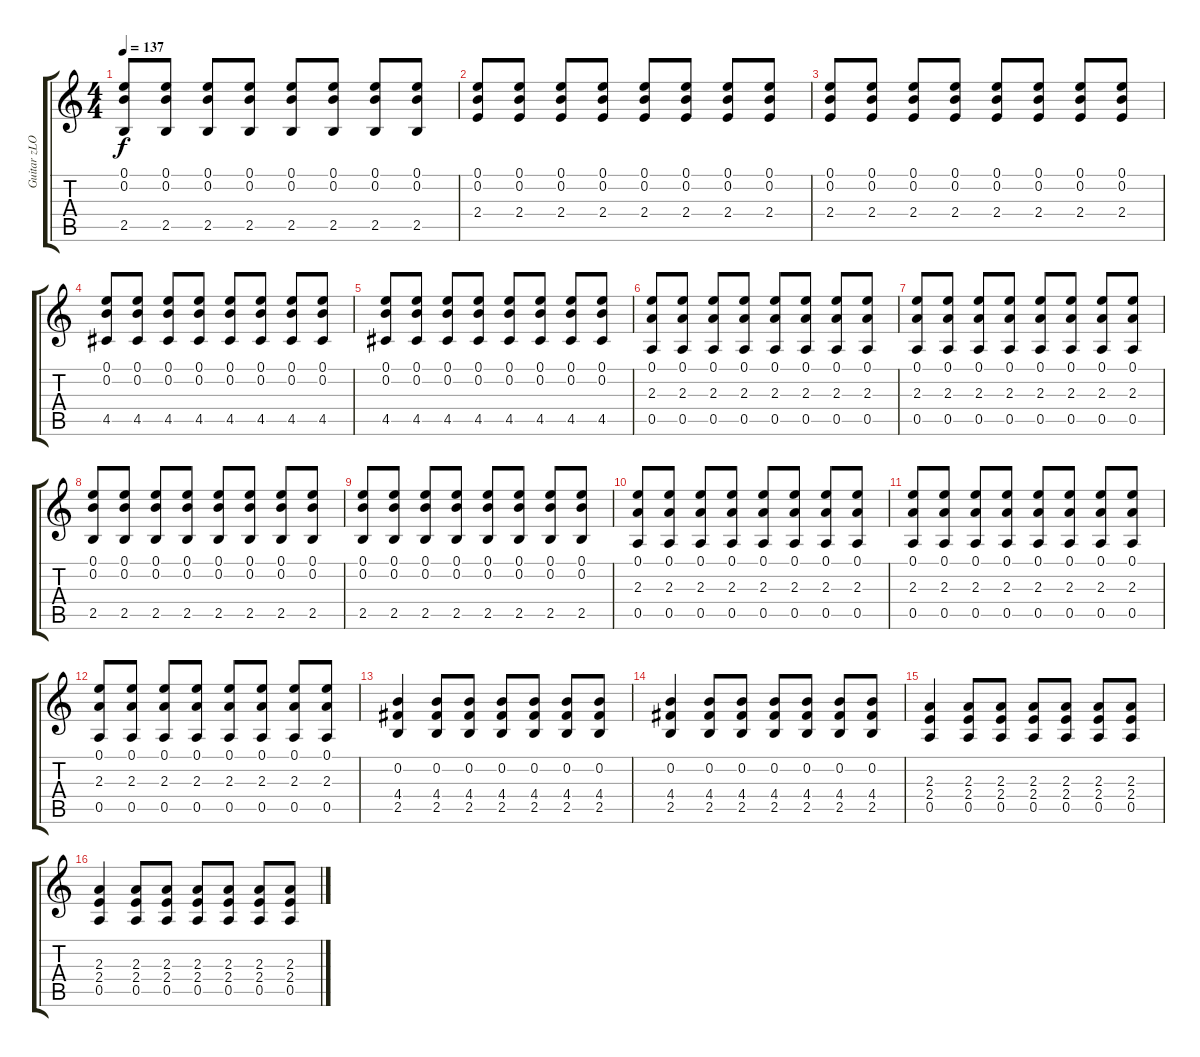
\track ("Guitar zLOB" "Guitar zLO") {instrument acousticguitarsteel}
\staff {score tabs}
\tuning (E4 B3 G3 D3 A2 E2) {hide}
\ts (4 4)
\tempo 137
\clef g2
\ks c
(0.1 0.2 2.5).8{dy f} (0.1 0.2 2.5).8 (0.1 0.2 2.5).8 (0.1 0.2 2.5).8 (0.1 0.2 2.5).8 (0.1 0.2 2.5).8 (0.1 0.2 2.5).8 (0.1 0.2 2.5).8 |
(0.1 0.2 2.4).8 (0.1 0.2 2.4).8 (0.1 0.2 2.4).8 (0.1 0.2 2.4).8 (0.1 0.2 2.4).8 (0.1 0.2 2.4).8 (0.1 0.2 2.4).8 (0.1 0.2 2.4).8 |
(0.1 0.2 2.4).8 (0.1 0.2 2.4).8 (0.1 0.2 2.4).8 (0.1 0.2 2.4).8 (0.1 0.2 2.4).8 (0.1 0.2 2.4).8 (0.1 0.2 2.4).8 (0.1 0.2 2.4).8 |
(0.1 0.2 4.5).8 (0.1 0.2 4.5).8 (0.1 0.2 4.5).8 (0.1 0.2 4.5).8 (0.1 0.2 4.5).8 (0.1 0.2 4.5).8 (0.1 0.2 4.5).8 (0.1 0.2 4.5).8 |
(0.1 0.2 4.5).8 (0.1 0.2 4.5).8 (0.1 0.2 4.5).8 (0.1 0.2 4.5).8 (0.1 0.2 4.5).8 (0.1 0.2 4.5).8 (0.1 0.2 4.5).8 (0.1 0.2 4.5).8 |
(0.1 2.3 0.5).8 (0.1 2.3 0.5).8 (0.1 2.3 0.5).8 (0.1 2.3 0.5).8 (0.1 2.3 0.5).8 (0.1 2.3 0.5).8 (0.1 2.3 0.5).8 (0.1 2.3 0.5).8 |
(0.1 2.3 0.5).8 (0.1 2.3 0.5).8 (0.1 2.3 0.5).8 (0.1 2.3 0.5).8 (0.1 2.3 0.5).8 (0.1 2.3 0.5).8 (0.1 2.3 0.5).8 (0.1 2.3 0.5).8 |
(0.1 0.2 2.5).8 (0.1 0.2 2.5).8 (0.1 0.2 2.5).8 (0.1 0.2 2.5).8 (0.1 0.2 2.5).8 (0.1 0.2 2.5).8 (0.1 0.2 2.5).8 (0.1 0.2 2.5).8 |
(0.1 0.2 2.5).8 (0.1 0.2 2.5).8 (0.1 0.2 2.5).8 (0.1 0.2 2.5).8 (0.1 0.2 2.5).8 (0.1 0.2 2.5).8 (0.1 0.2 2.5).8 (0.1 0.2 2.5).8 |
(0.1 2.3 0.5).8 (0.1 2.3 0.5).8 (0.1 2.3 0.5).8 (0.1 2.3 0.5).8 (0.1 2.3 0.5).8 (0.1 2.3 0.5).8 (0.1 2.3 0.5).8 (0.1 2.3 0.5).8 |
(0.1 2.3 0.5).8 (0.1 2.3 0.5).8 (0.1 2.3 0.5).8 (0.1 2.3 0.5).8 (0.1 2.3 0.5).8 (0.1 2.3 0.5).8 (0.1 2.3 0.5).8 (0.1 2.3 0.5).8 |
(0.1 2.3 0.5).8 (0.1 2.3 0.5).8 (0.1 2.3 0.5).8 (0.1 2.3 0.5).8 (0.1 2.3 0.5).8 (0.1 2.3 0.5).8 (0.1 2.3 0.5).8 (0.1 2.3 0.5).8 |
(0.2 4.4 2.5).4 (0.2 4.4 2.5).8 (0.2 4.4 2.5).8 (0.2 4.4 2.5).8 (0.2 4.4 2.5).8 (0.2 4.4 2.5).8 (0.2 4.4 2.5).8 |
(0.2 4.4 2.5).4 (0.2 4.4 2.5).8 (0.2 4.4 2.5).8 (0.2 4.4 2.5).8 (0.2 4.4 2.5).8 (0.2 4.4 2.5).8 (0.2 4.4 2.5).8 |
(2.3 2.4 0.5).4 (2.3 2.4 0.5).8 (2.3 2.4 0.5).8 (2.3 2.4 0.5).8 (2.3 2.4 0.5).8 (2.3 2.4 0.5).8 (2.3 2.4 0.5).8 |
(2.3 2.4 0.5).4 (2.3 2.4 0.5).8 (2.3 2.4 0.5).8 (2.3 2.4 0.5).8 (2.3 2.4 0.5).8 (2.3 2.4 0.5).8 (2.3 2.4 0.5).8
